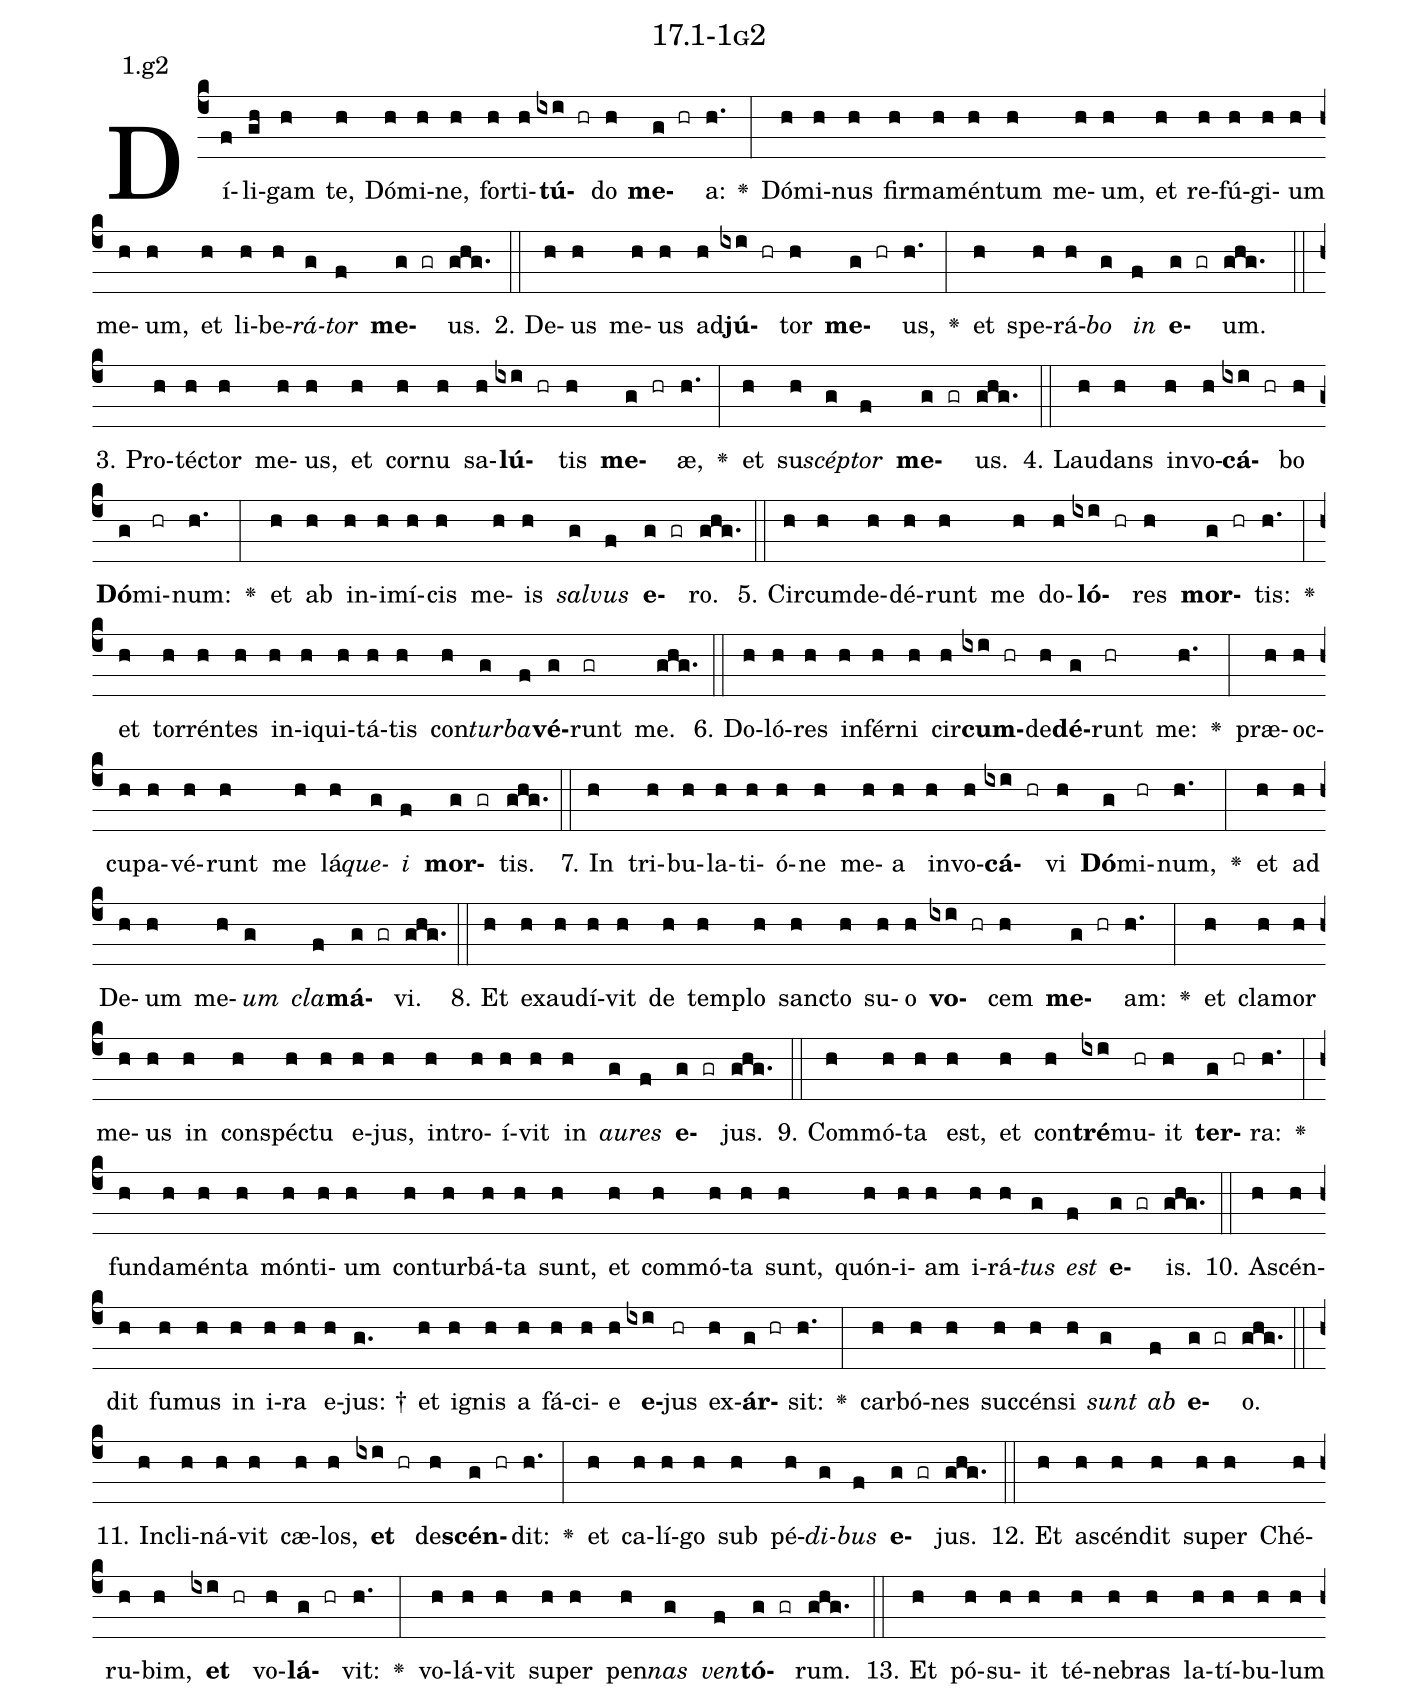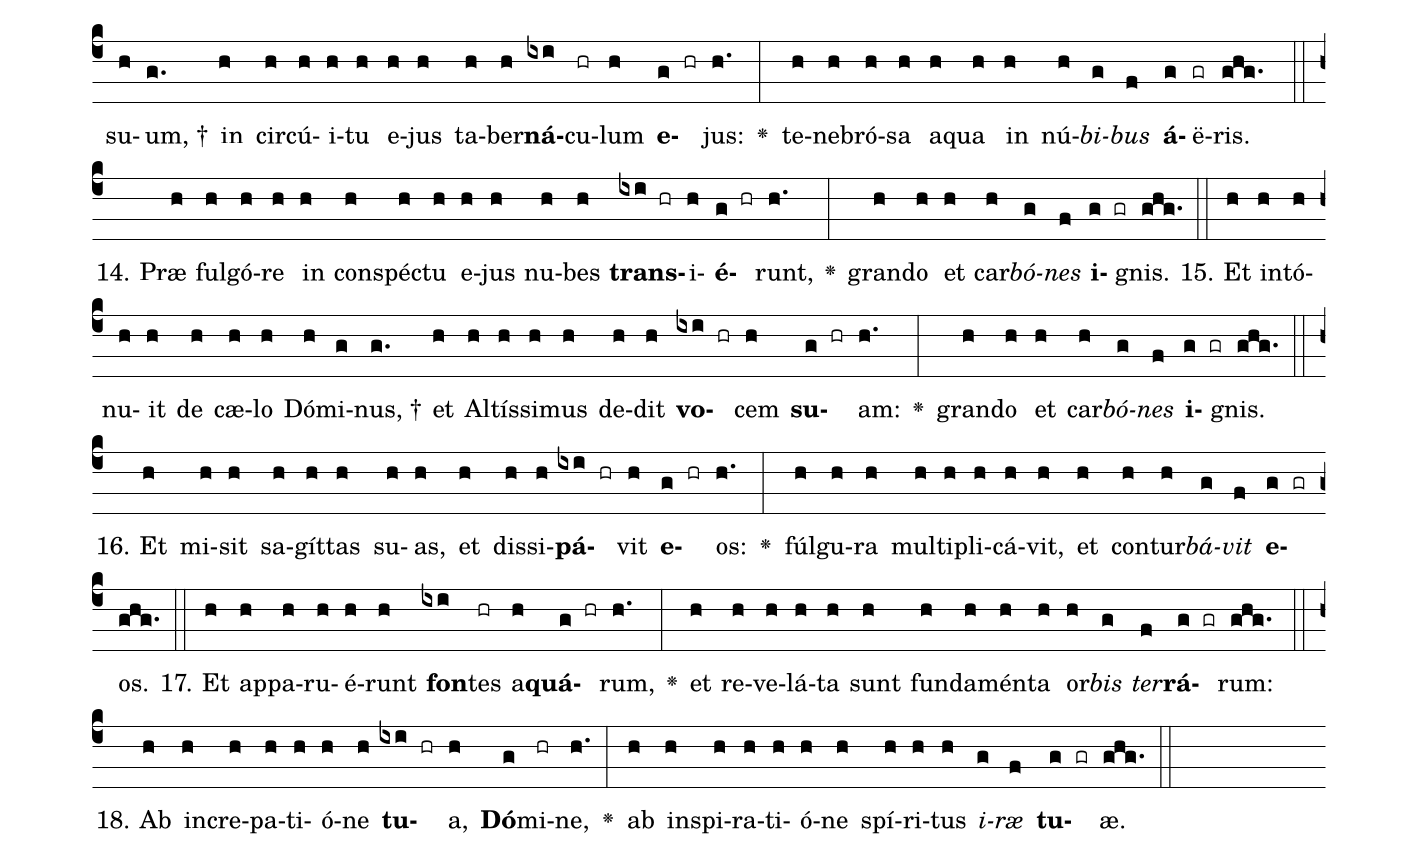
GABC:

name: 17.1-1g2;
annotation: 1.g2;
%%
(c4)Dí(f)li(gh)gam(h) te,(h) Dó(h)mi(h)ne,(h) for(h)ti(h)<b>tú</b>(ixi hr)do(h) <b>me</b>(g hr)a:(h.) <v>\greheightstar</v>(:) Dó(h)mi(h)nus(h) fir(h)ma(h)mén(h)tum(h) me(h)um,(h) et(h) re(h)fú(h)gi(h)um(h) me(h)um,(h) et(h) li(h)be(h)<i>rá</i>(g)<i>tor</i>(f) <b>me</b>(g gr)us.(ghg.) (::)
2. De(h)us(h) me(h)us(h) ad(h)<b>jú</b>(ixi hr)tor(h) <b>me</b>(g hr)us,(h.) <v>\greheightstar</v>(:) et(h) spe(h)rá(h)<i>bo</i>(g) <i>in</i>(f) <b>e</b>(g gr)um.(ghg.) (::)
3. Pro(h)téc(h)tor(h) me(h)us,(h) et(h) cor(h)nu(h) sa(h)<b>lú</b>(ixi hr)tis(h) <b>me</b>(g hr)æ,(h.) <v>\greheightstar</v>(:) et(h) su(h)<i>scép</i>(g)<i>tor</i>(f) <b>me</b>(g gr)us.(ghg.) (::)
4. Lau(h)dans(h) in(h)vo(h)<b>cá</b>(ixi hr)bo(h) <b>Dó</b>(g)mi(hr)num:(h.) <v>\greheightstar</v>(:) et(h) ab(h) in(h)i(h)mí(h)cis(h) me(h)is(h) <i>sal</i>(g)<i>vus</i>(f) <b>e</b>(g gr)ro.(ghg.) (::)
5. Cir(h)cum(h)de(h)dé(h)runt(h) me(h) do(h)<b>ló</b>(ixi hr)res(h) <b>mor</b>(g hr)tis:(h.) <v>\greheightstar</v>(:) et(h) tor(h)rén(h)tes(h) in(h)i(h)qui(h)tá(h)tis(h) con(h)<i>tur</i>(g)<i>ba</i>(f)<b>vé</b>(g)runt(gr) me.(ghg.) (::)
6. Do(h)ló(h)res(h) in(h)fér(h)ni(h) cir(h)<b>cum</b>(ixi hr)de(h)<b>dé</b>(g)runt(hr) me:(h.) <v>\greheightstar</v>(:) præ(h)oc(h)cu(h)pa(h)vé(h)runt(h) me(h) lá(h)<i>que</i>(g)<i>i</i>(f) <b>mor</b>(g gr)tis.(ghg.) (::)
7. In(h) tri(h)bu(h)la(h)ti(h)ó(h)ne(h) me(h)a(h) in(h)vo(h)<b>cá</b>(ixi hr)vi(h) <b>Dó</b>(g)mi(hr)num,(h.) <v>\greheightstar</v>(:) et(h) ad(h) De(h)um(h) me(h)<i>um</i>(g) <i>cla</i>(f)<b>má</b>(g gr)vi.(ghg.) (::)
8. Et(h) ex(h)au(h)dí(h)vit(h) de(h) tem(h)plo(h) sanc(h)to(h) su(h)o(h) <b>vo</b>(ixi hr)cem(h) <b>me</b>(g hr)am:(h.) <v>\greheightstar</v>(:) et(h) cla(h)mor(h) me(h)us(h) in(h) con(h)spéc(h)tu(h) e(h)jus,(h) in(h)tro(h)í(h)vit(h) in(h) <i>au</i>(g)<i>res</i>(f) <b>e</b>(g gr)jus.(ghg.) (::)
9. Com(h)mó(h)ta(h) est,(h) et(h) con(h)<b>tré</b>(ixi)mu(hr)it(h) <b>ter</b>(g hr)ra:(h.) <v>\greheightstar</v>(:) fun(h)da(h)mén(h)ta(h) món(h)ti(h)um(h) con(h)tur(h)bá(h)ta(h) sunt,(h) et(h) com(h)mó(h)ta(h) sunt,(h) quón(h)i(h)am(h) i(h)rá(h)<i>tus</i>(g) <i>est</i>(f) <b>e</b>(g gr)is.(ghg.) (::)
10. A(h)scén(h)dit(h) fu(h)mus(h) in(h) i(h)ra(h) e(h)jus: †(g.) et(h) i(h)gnis(h) a(h) fá(h)ci(h)e(h) <b>e</b>(ixi)jus(hr) ex(h)<b>ár</b>(g hr)sit:(h.) <v>\greheightstar</v>(:) car(h)bó(h)nes(h) suc(h)cén(h)si(h) <i>sunt</i>(g) <i>ab</i>(f) <b>e</b>(g gr)o.(ghg.) (::)
11. In(h)cli(h)ná(h)vit(h) cæ(h)los,(h) <b>et</b>(ixi hr) de(h)<b>scén</b>(g hr)dit:(h.) <v>\greheightstar</v>(:) et(h) ca(h)lí(h)go(h) sub(h) pé(h)<i>di</i>(g)<i>bus</i>(f) <b>e</b>(g gr)jus.(ghg.) (::)
12. Et(h) a(h)scén(h)dit(h) su(h)per(h) Ché(h)ru(h)bim,(h) <b>et</b>(ixi hr) vo(h)<b>lá</b>(g hr)vit:(h.) <v>\greheightstar</v>(:) vo(h)lá(h)vit(h) su(h)per(h) pen(h)<i>nas</i>(g) <i>ven</i>(f)<b>tó</b>(g gr)rum.(ghg.) (::)
13. Et(h) pó(h)su(h)it(h) té(h)ne(h)bras(h) la(h)tí(h)bu(h)lum(h) su(h)um, †(g.) in(h) cir(h)cú(h)i(h)tu(h) e(h)jus(h) ta(h)ber(h)<b>ná</b>(ixi)cu(hr)lum(h) <b>e</b>(g hr)jus:(h.) <v>\greheightstar</v>(:) te(h)ne(h)bró(h)sa(h) a(h)qua(h) in(h) nú(h)<i>bi</i>(g)<i>bus</i>(f) <b>á</b>(g)ë(gr)ris.(ghg.) (::)
14. Præ(h) ful(h)gó(h)re(h) in(h) con(h)spéc(h)tu(h) e(h)jus(h) nu(h)bes(h) <b>trans</b>(ixi hr)i(h)<b>é</b>(g hr)runt,(h.) <v>\greheightstar</v>(:) gran(h)do(h) et(h) car(h)<i>bó</i>(g)<i>nes</i>(f) <b>i</b>(g gr)gnis.(ghg.) (::)
15. Et(h) in(h)tó(h)nu(h)it(h) de(h) cæ(h)lo(h) Dó(h)mi(g)nus, †(g.) et(h) Al(h)tís(h)si(h)mus(h) de(h)dit(h) <b>vo</b>(ixi hr)cem(h) <b>su</b>(g hr)am:(h.) <v>\greheightstar</v>(:) gran(h)do(h) et(h) car(h)<i>bó</i>(g)<i>nes</i>(f) <b>i</b>(g gr)gnis.(ghg.) (::)
16. Et(h) mi(h)sit(h) sa(h)gít(h)tas(h) su(h)as,(h) et(h) dis(h)si(h)<b>pá</b>(ixi hr)vit(h) <b>e</b>(g hr)os:(h.) <v>\greheightstar</v>(:) fúl(h)gu(h)ra(h) mul(h)ti(h)pli(h)cá(h)vit,(h) et(h) con(h)tur(h)<i>bá</i>(g)<i>vit</i>(f) <b>e</b>(g gr)os.(ghg.) (::)
17. Et(h) ap(h)pa(h)ru(h)é(h)runt(h) <b>fon</b>(ixi)tes(hr) a(h)<b>quá</b>(g hr)rum,(h.) <v>\greheightstar</v>(:) et(h) re(h)ve(h)lá(h)ta(h) sunt(h) fun(h)da(h)mén(h)ta(h) or(h)<i>bis</i>(g) <i>ter</i>(f)<b>rá</b>(g gr)rum:(ghg.) (::)
18. Ab(h) in(h)cre(h)pa(h)ti(h)ó(h)ne(h) <b>tu</b>(ixi hr)a,(h) <b>Dó</b>(g)mi(hr)ne,(h.) <v>\greheightstar</v>(:) ab(h) in(h)spi(h)ra(h)ti(h)ó(h)ne(h) spí(h)ri(h)tus(h) <i>i</i>(g)<i>ræ</i>(f) <b>tu</b>(g gr)æ.(ghg.) (::)
